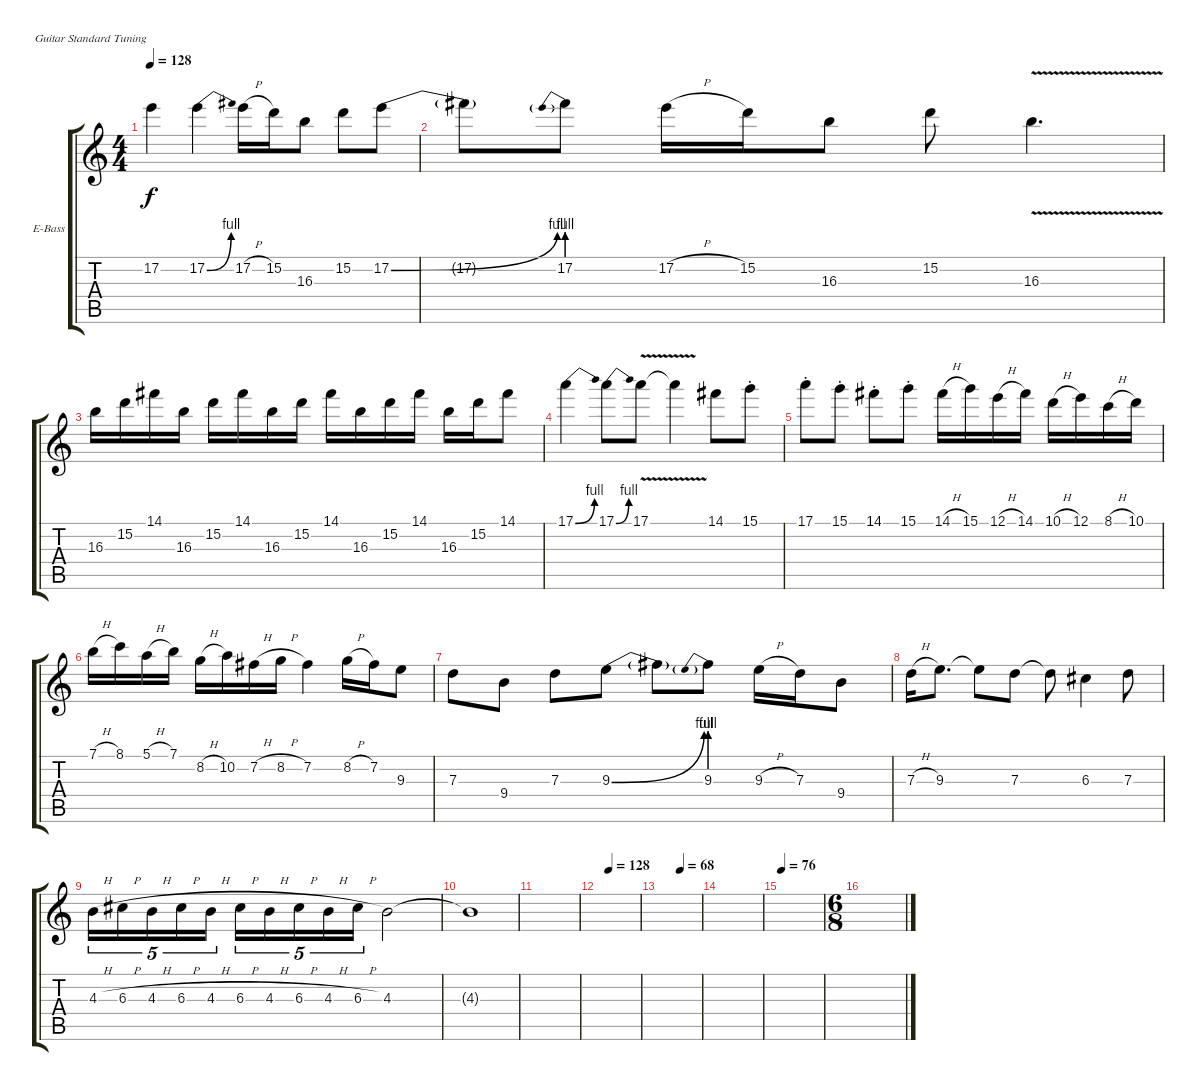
\defaultSystemsLayout 4
\bracketExtendMode groupsimilarinstruments
\firstSystemTrackNameOrientation horizontal
\otherSystemsTrackNameOrientation horizontal
\track ("Kirk Hammett (Solo)" "E-Bass") {instrument distortionguitar}
\staff {score tabs}
\tuning (E4 B3 G3 D3 A2 E2)
\ts (4 4)
\tempo 128
\clef g2
\ks c
17.2{t}.4{dy f} 17.2{be (bend 0 0 18 4)}.4 17.2{h}.16 15.2.16 16.3.8 15.2.8 17.2{be (bend 0 0 19.8 4)}.8 |
17.2{t}.8 17.2{be (prebend 0 4 60 4)}.8 17.2{h}.16 15.2.16 16.3.8 15.2.8 16.3{v}.4{d} |
\scale
0.629888 16.3.16 15.2.16 14.1.16 16.3.16 15.2.16 14.1.16 16.3.16 15.2.16 14.1.16 16.3.16 15.2.16 14.1.16 16.3.16 15.2.16 14.1.8 |
\scale
0.369632 17.1{be (bend 0 0 18.599999999999998 4)}.4 17.1{be (bend 0 0 15 4)}.8 17.1{v}.8 17.1{v t}.4 14.1.8 15.1{st}.8 |
\scale
0.565614 17.1{st}.8 15.1{st}.8 14.1{st}.8 15.1{st}.8 14.1{h}.16 15.1.16 12.1{h}.16 14.1.16 10.1{h}.16 12.1.16 8.1{h}.16 10.1.16 |
\scale
0.433607 7.1{h}.16 8.1.16 5.1{h}.16 7.1.16 8.2{h}.16 10.2.16 7.2{h}.16 8.2{h}.16 7.2.4 8.2{h}.16 7.2.16 9.3.8 |
\scale
0.529247 7.3.8 9.4.8 7.3.8 9.3{be (bend 0 0 19.2 4)}.8 9.3{t}.8 9.3{be (prebend 0 4 60 4)}.8 9.3{h}.16 7.3.16 9.4.8 |
\scale
0.470776 7.3{h}.16 9.3.8{d} 9.3{t}.8 7.3.8 7.3{t}.8 6.3.4 7.3.8 |
4.3{h}.16{tu (5 4)} 6.3{h}.16{tu (5 4)} 4.3{h}.16{tu (5 4)} 6.3{h}.16{tu (5 4)} 4.3{h}.16{tu (5 4)} 6.3{h}.16{tu (5 4)} 4.3{h}.16{tu (5 4)} 6.3{h}.16{tu (5 4)} 4.3{h}.16{tu (5 4)} 6.3{h}.16{tu (5 4)} 4.3.2 |
4.3{t}.1 |
|
\tempo (128 0.25)
|
\tempo (68 0.5)
|
|
\tempo 76
|
\ts (6 8)
